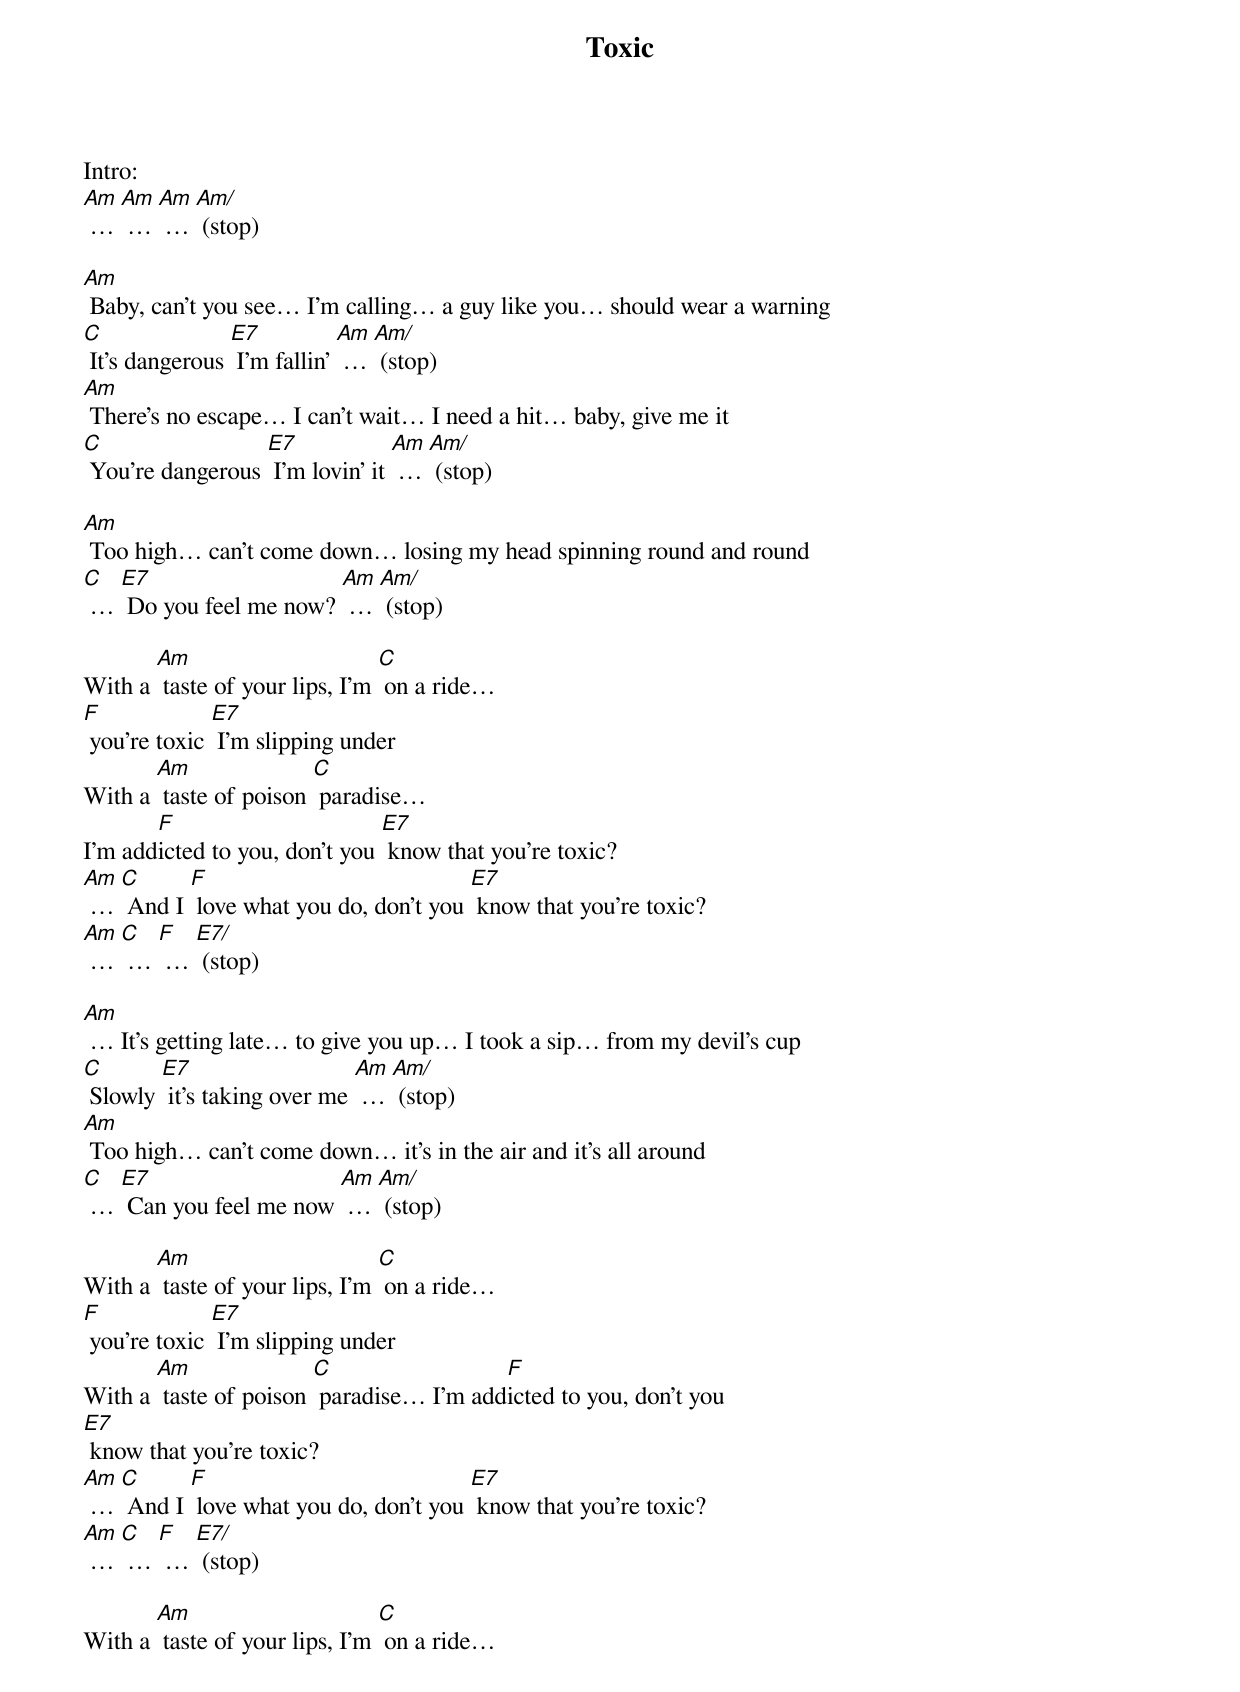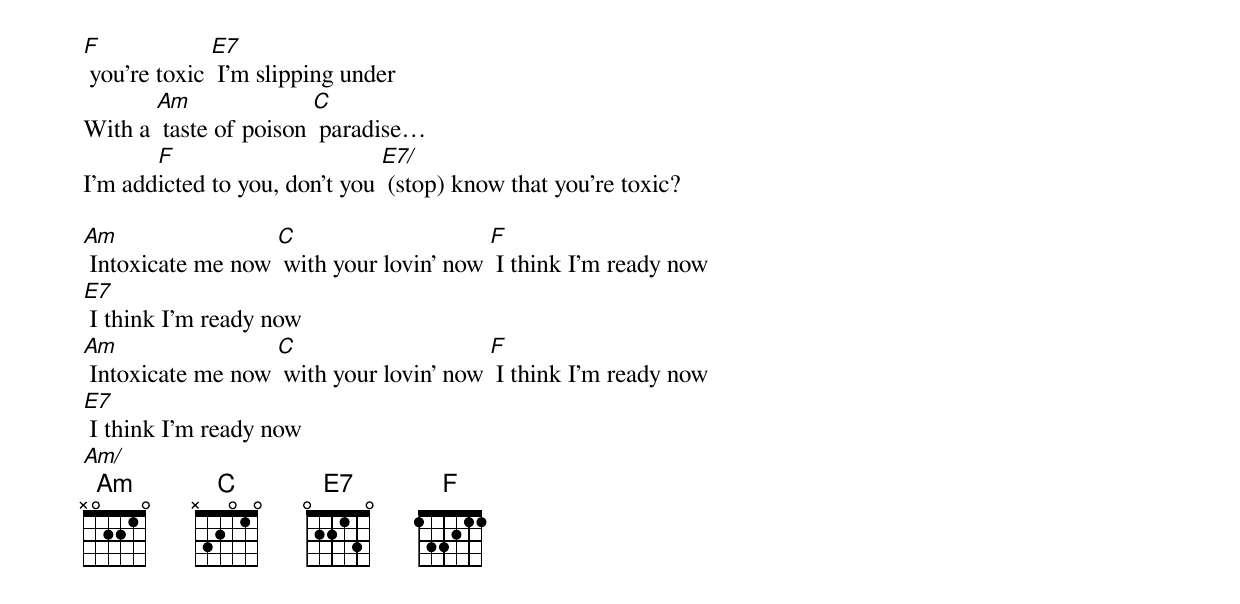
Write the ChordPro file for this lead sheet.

{t:Toxic}
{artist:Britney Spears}
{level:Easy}
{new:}
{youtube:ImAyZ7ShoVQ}

Intro:
[Am] … [Am] … [Am] … [Am/] (stop)

[Am] Baby, can't you see… I'm calling… a guy like you… should wear a warning
[C] It's dangerous [E7] I'm fallin’ [Am] … [Am/] (stop)
[Am] There's no escape… I can't wait… I need a hit… baby, give me it
[C] You're dangerous [E7] I'm lovin’ it [Am] … [Am/] (stop)

[Am] Too high… can't come down… losing my head spinning round and round
[C] … [E7] Do you feel me now? [Am] … [Am/] (stop)

With a [Am] taste of your lips, I'm [C] on a ride…
[F] you're toxic [E7] I'm slipping under
With a [Am] taste of poison [C] paradise…
I'm add[F]icted to you, don't you [E7] know that you're toxic?
[Am] … [C] And I [F] love what you do, don't you [E7] know that you're toxic?
[Am] … [C] … [F] … [E7/] (stop)

[Am] … It’s getting late… to give you up… I took a sip… from my devil's cup
[C] Slowly [E7] it’s taking over me [Am] … [Am/] (stop)
[Am] Too high… can’t come down… it’s in the air and it’s all around
[C] … [E7] Can you feel me now [Am] … [Am/] (stop)

With a [Am] taste of your lips, I'm [C] on a ride…
[F] you're toxic [E7] I'm slipping under
With a [Am] taste of poison [C] paradise… I'm add[F]icted to you, don't you
[E7] know that you're toxic?
[Am] … [C] And I [F] love what you do, don't you [E7] know that you're toxic?
[Am] … [C] … [F] … [E7/] (stop)

With a [Am] taste of your lips, I'm [C] on a ride…
[F] you're toxic [E7] I'm slipping under
With a [Am] taste of poison [C] paradise…
I'm add[F]icted to you, don't you [E7/] (stop) know that you're toxic?

[Am] Intoxicate me now [C] with your lovin’ now [F] I think I'm ready now
[E7] I think I'm ready now
[Am] Intoxicate me now [C] with your lovin’ now [F] I think I'm ready now
[E7] I think I'm ready now
[Am/]
